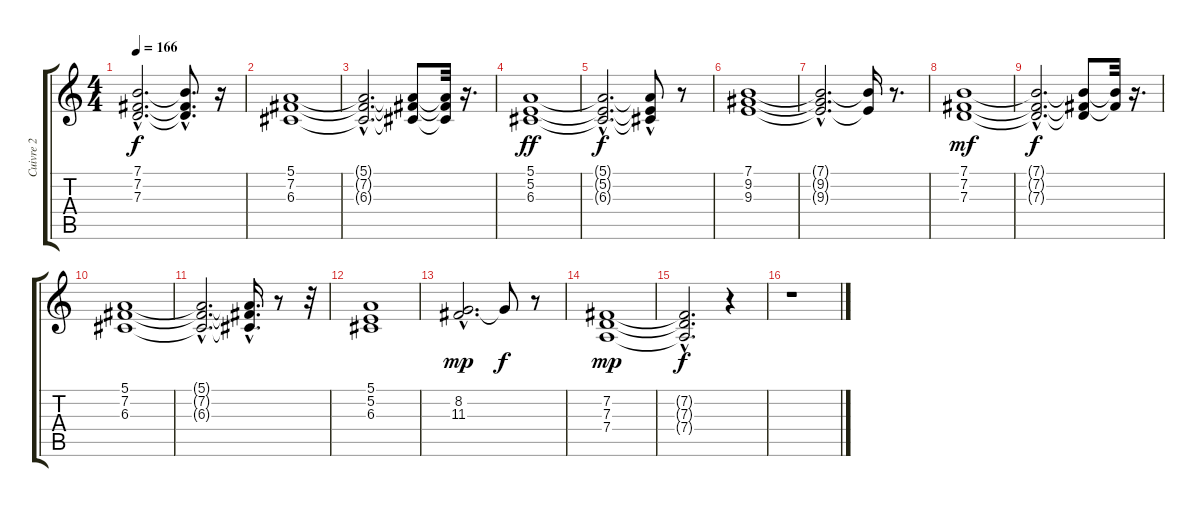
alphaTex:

\track ("Cuivre 2" "Cuivre 2") {instrument englishhorn}
\staff {score tabs}
\tuning (E4 B3 G3 D3 A2 E2) {hide}
\ts (4 4)
\tempo 166
\clef g2
\ks c
(7.1{hac t} 7.2{hac t} 7.3{hac t}).2{d dy f} (7.1{hac t} 7.2{t} 7.3{t}).8{d} r.16 |
(5.1 7.2 6.3).1 |
(5.1{hac t} 7.2{hac t} 6.3{hac t}).2{d} (5.1{t} 7.2{t} 6.3{t}).8 (5.1{t} 7.2{t} 6.3{t}).32 r.16{d} |
(5.1 5.2 6.3).1{dy ff} |
(5.1{hac t} 5.2{hac t} 6.3{hac t}).2{d dy f} (5.1{t} 5.2{hac t} 6.3{t}).8 r.8 |
(7.1 9.2 9.3).1 |
(7.1{hac t} 9.2{hac t} 9.3{hac t}).2{d} (7.1{t} 9.3{t}).16 r.8{d} |
(7.1 7.2 7.3).1{dy mf} |
(7.1{hac t} 7.2{hac t} 7.3{hac t}).2{d dy f} (7.1{t} 7.2{t} 7.3{t}).8 (7.1{t} 7.2{t}).32 r.16{d} |
(5.1 7.2 6.3).1 |
(5.1{hac t} 7.2{hac t} 6.3{hac t}).2{d} (5.1{hac t} 7.2{t} 6.3{t}).16{d} r.8 r.32 |
(5.1 5.2 6.3).1 |
(8.2{hac} 11.3).2{d dy mp} 8.2{t}.8{dy f} r.8 |
(7.2 7.3 7.4).1{dy mp} |
(7.2{hac t} 7.3{hac t} 7.4{hac t}).2{d dy f} r.4 |
r.1
